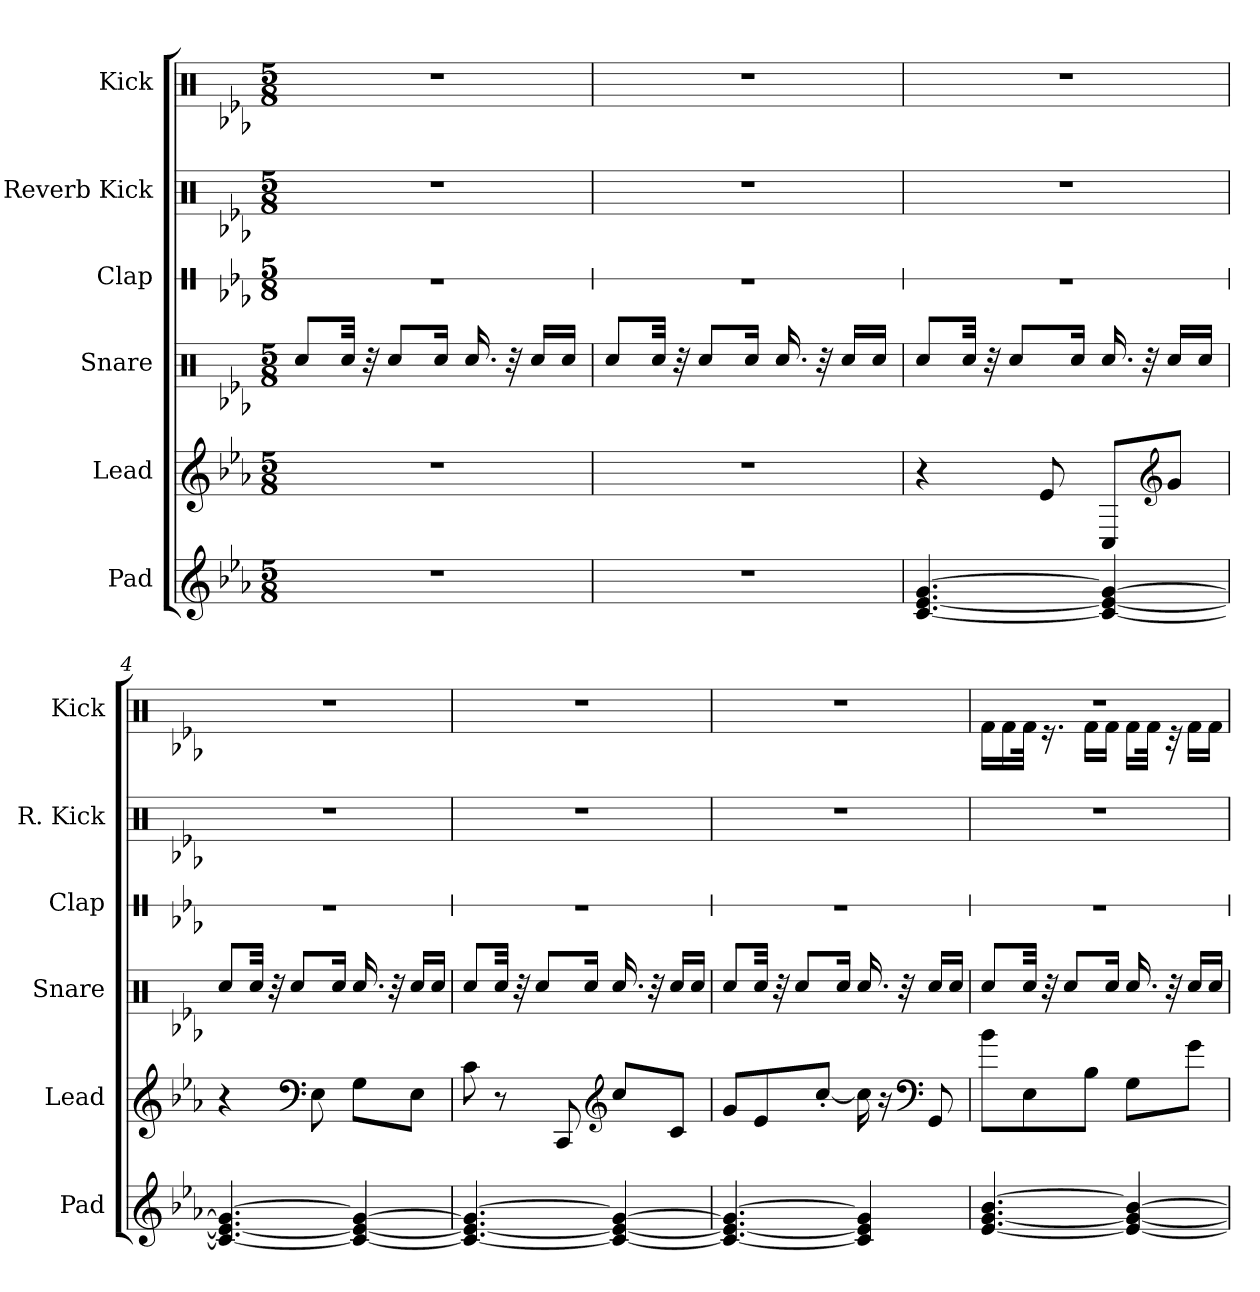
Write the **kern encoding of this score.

**kern	**kern	**kern	**kern	**kern	**kern
*part6	*part5	*part4	*part3	*part2	*part1
*staff6	*staff5	*staff4	*staff3	*staff2	*staff1
*I"Pad	*I"Lead	*I"Snare	*I"Clap	*I"Reverb Kick	*I"Kick
*I'Pad	*I'Lead	*I'Snare	*I'Clap	*I'R. Kick	*I'Kick
*	*	*	*stria1	*	*
*clefG2	*clefG2	*clefX	*clefX	*clefX	*clefX
*k[b-e-a-]	*k[b-e-a-]	*k[b-e-a-]	*k[b-e-a-]	*k[b-e-a-]	*k[b-e-a-]
*M5/8	*M5/8	*M5/8	*M5/8	*M5/8	*M5/8
*MM96	*MM96	*MM96	*MM96	*MM96	*MM96
=1	=1	=1	=1	=1	=1
8%5r	8%5r	8Rcc/L	8%5r	8%5r	8%5r
.	.	32Rcc/Jkk	.	.	.
.	.	32r	.	.	.
.	.	8Rcc/L	.	.	.
.	.	16Rcc/Jk	.	.	.
.	.	16.Rcc/	.	.	.
.	.	32r	.	.	.
.	.	16Rcc/LL	.	.	.
.	.	16Rcc/JJ	.	.	.
=2	=2	=2	=2	=2	=2
8%5r	8%5r	8Rcc/L	8%5r	8%5r	8%5r
.	.	32Rcc/Jkk	.	.	.
.	.	32r	.	.	.
.	.	8Rcc/L	.	.	.
.	.	16Rcc/Jk	.	.	.
.	.	16.Rcc/	.	.	.
.	.	32r	.	.	.
.	.	16Rcc/LL	.	.	.
.	.	16Rcc/JJ	.	.	.
=3	=3	=3	=3	=3	=3
[4.c/ [4.e-/ [4.g/	4r	8Rcc/L	8%5r	8%5r	8%5r
.	.	32Rcc/Jkk	.	.	.
.	.	32r	.	.	.
.	.	8Rcc/L	.	.	.
.	8e-/	.	.	.	.
.	.	16Rcc/Jk	.	.	.
4c/_ 4e-/_ 4g/_	8C/L	16.Rcc/	.	.	.
.	.	32r	.	.	.
*	*clefG2	*	*	*	*
.	8g/J	16Rcc/LL	.	.	.
.	.	16Rcc/JJ	.	.	.
!!LO:LB:g=z
=4	=4	=4	=4	=4	=4
4.c/_ 4.e-/_ 4.g/_	4r	8Rcc/L	8%5r	8%5r	8%5r
.	.	32Rcc/Jkk	.	.	.
.	.	32r	.	.	.
.	.	8Rcc/L	.	.	.
*	*clefF4	*	*	*	*
.	8E-\	.	.	.	.
.	.	16Rcc/Jk	.	.	.
4c/_ 4e-/_ 4g/_	8G\L	16.Rcc/	.	.	.
.	.	32r	.	.	.
.	8E-\J	16Rcc/LL	.	.	.
.	.	16Rcc/JJ	.	.	.
=5	=5	=5	=5	=5	=5
4.c/_ 4.e-/_ 4.g/_	8c\	8Rcc/L	8%5r	8%5r	8%5r
.	8r	32Rcc/Jkk	.	.	.
.	.	32r	.	.	.
.	.	8Rcc/L	.	.	.
.	8CC/	.	.	.	.
.	.	16Rcc/Jk	.	.	.
*	*clefG2	*	*	*	*
4c/_ 4e-/_ 4g/_	8cc/L	16.Rcc/	.	.	.
.	.	32r	.	.	.
.	8c/J	16Rcc/LL	.	.	.
.	.	16Rcc/JJ	.	.	.
=6	=6	=6	=6	=6	=6
4.c/_ 4.e-/_ 4.g/_	8g/L	8Rcc/L	8%5r	8%5r	8%5r
.	8e-/	32Rcc/Jkk	.	.	.
.	.	32r	.	.	.
.	.	8Rcc/L	.	.	.
.	[8cc'/J	.	.	.	.
.	.	16Rcc/Jk	.	.	.
4c/] 4e-/] 4g/]	16cc\]	16.Rcc/	.	.	.
.	16r	.	.	.	.
.	.	32r	.	.	.
*	*clefF4	*	*	*	*
.	8GG/	16Rcc/LL	.	.	.
.	.	16Rcc/JJ	.	.	.
!!LO:PB:g=z
=7	=7	=7	=7	=7	=7
*	*	*	*	*	*^
[4.e-/ [4.g/ [4.b-/	8b-\L	8Rcc/L	8%5r	8%5r	8%5r	16Rf\LL
.	.	.	.	.	.	16Rf\
.	8E-\	32Rcc/Jkk	.	.	.	32Rf\JJk
.	.	32r	.	.	.	16.r
.	.	8Rcc/L	.	.	.	.
.	8B-\J	.	.	.	.	16Rf\LL
.	.	16Rcc/Jk	.	.	.	16Rf\JJ
4e-/_ 4g/_ 4b-/_	8G\L	16.Rcc/	.	.	.	16Rf\LL
.	.	.	.	.	.	32Rf\JJk
.	.	32r	.	.	.	32r
.	8g\J	16Rcc/LL	.	.	.	16Rf\LL
.	.	16Rcc/JJ	.	.	.	16Rf\JJ
*	*	*	*	*	*v	*v
=	=	=	=	=	=
*-	*-	*-	*-	*-	*-
